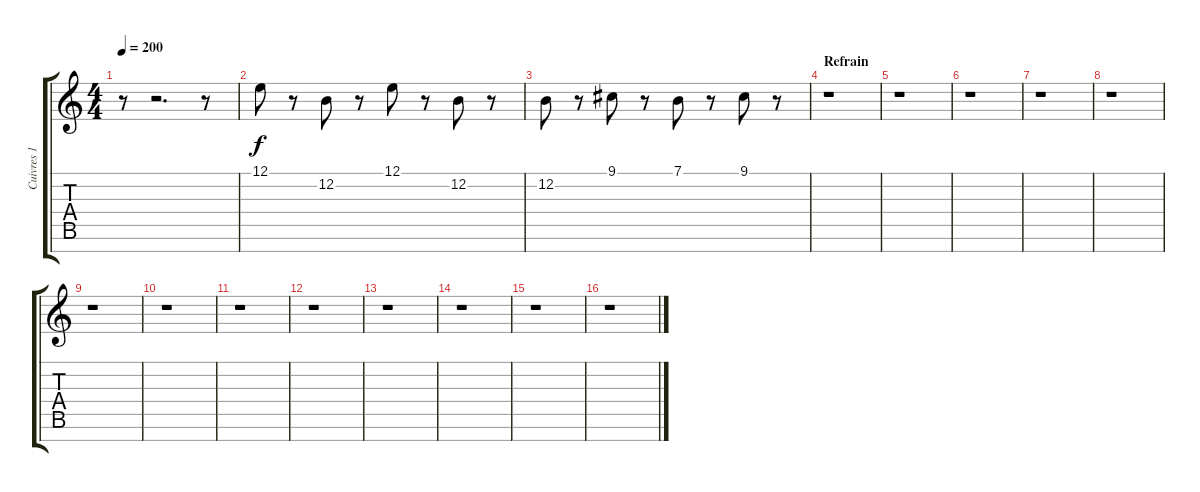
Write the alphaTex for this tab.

\track ("Cuivres 1" "Cuivres 1") {instrument trumpet}
\staff {score tabs}
\tuning (E4 B3 G3 D3 A2 E2 B1) {hide}
\ts (4 4)
\tempo 200
\clef g2
\ks c
r.8{dy f} r.2{d} r.8 |
12.1.8 r.8 12.2.8 r.8 12.1.8 r.8 12.2.8 r.8 |
12.2.8 r.8 9.1.8 r.8 7.1.8 r.8 9.1.8 r.8 |
\section ("" "Refrain")
r.1 |
r.1 |
r.1 |
r.1 |
r.1 |
r.1 |
r.1 |
r.1 |
r.1 |
r.1 |
r.1 |
r.1 |
r.1
